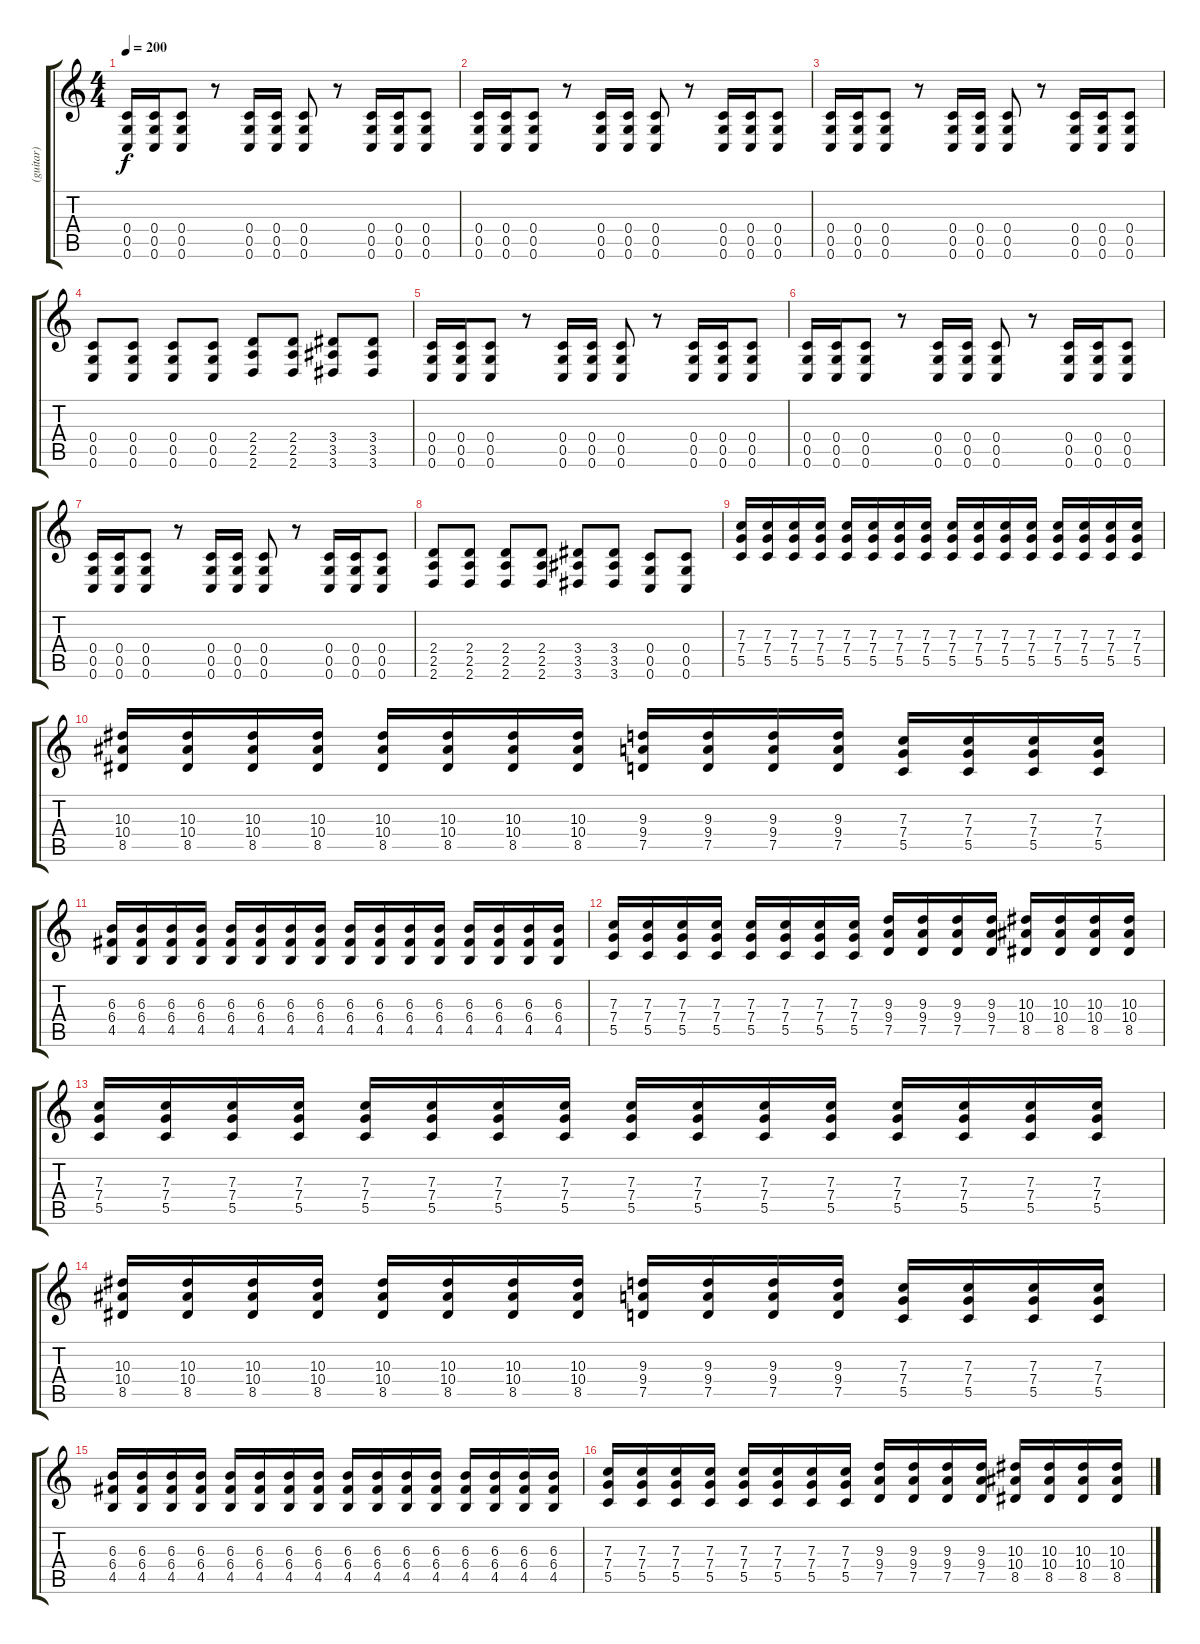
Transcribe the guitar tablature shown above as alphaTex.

\track ("(guitar)" "(guitar)") {instrument distortionguitar}
\staff {score tabs}
\tuning (D4 A3 F3 C3 G2 C2) {hide}
\ts (4 4)
\tempo 200
\clef g2
\ks c
(0.4 0.5 0.6).16{dy f} (0.4 0.5 0.6).16 (0.4 0.5 0.6).8 r.8 (0.4 0.5 0.6).16 (0.4 0.5 0.6).16 (0.4 0.5 0.6).8 r.8 (0.4 0.5 0.6).16 (0.4 0.5 0.6).16 (0.4 0.5 0.6).8 |
(0.4 0.5 0.6).16 (0.4 0.5 0.6).16 (0.4 0.5 0.6).8 r.8 (0.4 0.5 0.6).16 (0.4 0.5 0.6).16 (0.4 0.5 0.6).8 r.8 (0.4 0.5 0.6).16 (0.4 0.5 0.6).16 (0.4 0.5 0.6).8 |
(0.4 0.5 0.6).16 (0.4 0.5 0.6).16 (0.4 0.5 0.6).8 r.8 (0.4 0.5 0.6).16 (0.4 0.5 0.6).16 (0.4 0.5 0.6).8 r.8 (0.4 0.5 0.6).16 (0.4 0.5 0.6).16 (0.4 0.5 0.6).8 |
(0.4 0.5 0.6).8 (0.4 0.5 0.6).8 (0.4 0.5 0.6).8 (0.4 0.5 0.6).8 (2.4 2.5 2.6).8 (2.4 2.5 2.6).8 (3.4 3.5 3.6).8 (3.4 3.5 3.6).8 |
(0.4 0.5 0.6).16 (0.4 0.5 0.6).16 (0.4 0.5 0.6).8 r.8 (0.4 0.5 0.6).16 (0.4 0.5 0.6).16 (0.4 0.5 0.6).8 r.8 (0.4 0.5 0.6).16 (0.4 0.5 0.6).16 (0.4 0.5 0.6).8 |
(0.4 0.5 0.6).16 (0.4 0.5 0.6).16 (0.4 0.5 0.6).8 r.8 (0.4 0.5 0.6).16 (0.4 0.5 0.6).16 (0.4 0.5 0.6).8 r.8 (0.4 0.5 0.6).16 (0.4 0.5 0.6).16 (0.4 0.5 0.6).8 |
(0.4 0.5 0.6).16 (0.4 0.5 0.6).16 (0.4 0.5 0.6).8 r.8 (0.4 0.5 0.6).16 (0.4 0.5 0.6).16 (0.4 0.5 0.6).8 r.8 (0.4 0.5 0.6).16 (0.4 0.5 0.6).16 (0.4 0.5 0.6).8 |
(2.4 2.5 2.6).8 (2.4 2.5 2.6).8 (2.4 2.5 2.6).8 (2.4 2.5 2.6).8 (3.4 3.5 3.6).8 (3.4 3.5 3.6).8 (0.4 0.5 0.6).8 (0.4 0.5 0.6).8 |
(7.3 7.4 5.5).16 (7.3 7.4 5.5).16 (7.3 7.4 5.5).16 (7.3 7.4 5.5).16 (7.3 7.4 5.5).16 (7.3 7.4 5.5).16 (7.3 7.4 5.5).16 (7.3 7.4 5.5).16 (7.3 7.4 5.5).16 (7.3 7.4 5.5).16 (7.3 7.4 5.5).16 (7.3 7.4 5.5).16 (7.3 7.4 5.5).16 (7.3 7.4 5.5).16 (7.3 7.4 5.5).16 (7.3 7.4 5.5).16 |
(10.3 10.4 8.5).16 (10.3 10.4 8.5).16 (10.3 10.4 8.5).16 (10.3 10.4 8.5).16 (10.3 10.4 8.5).16 (10.3 10.4 8.5).16 (10.3 10.4 8.5).16 (10.3 10.4 8.5).16 (9.3 9.4 7.5).16 (9.3 9.4 7.5).16 (9.3 9.4 7.5).16 (9.3 9.4 7.5).16 (7.3 7.4 5.5).16 (7.3 7.4 5.5).16 (7.3 7.4 5.5).16 (7.3 7.4 5.5).16 |
(6.3 6.4 4.5).16 (6.3 6.4 4.5).16 (6.3 6.4 4.5).16 (6.3 6.4 4.5).16 (6.3 6.4 4.5).16 (6.3 6.4 4.5).16 (6.3 6.4 4.5).16 (6.3 6.4 4.5).16 (6.3 6.4 4.5).16 (6.3 6.4 4.5).16 (6.3 6.4 4.5).16 (6.3 6.4 4.5).16 (6.3 6.4 4.5).16 (6.3 6.4 4.5).16 (6.3 6.4 4.5).16 (6.3 6.4 4.5).16 |
(7.3 7.4 5.5).16 (7.3 7.4 5.5).16 (7.3 7.4 5.5).16 (7.3 7.4 5.5).16 (7.3 7.4 5.5).16 (7.3 7.4 5.5).16 (7.3 7.4 5.5).16 (7.3 7.4 5.5).16 (9.3 9.4 7.5).16 (9.3 9.4 7.5).16 (9.3 9.4 7.5).16 (9.3 9.4 7.5).16 (10.3 10.4 8.5).16 (10.3 10.4 8.5).16 (10.3 10.4 8.5).16 (10.3 10.4 8.5).16 |
(7.3 7.4 5.5).16 (7.3 7.4 5.5).16 (7.3 7.4 5.5).16 (7.3 7.4 5.5).16 (7.3 7.4 5.5).16 (7.3 7.4 5.5).16 (7.3 7.4 5.5).16 (7.3 7.4 5.5).16 (7.3 7.4 5.5).16 (7.3 7.4 5.5).16 (7.3 7.4 5.5).16 (7.3 7.4 5.5).16 (7.3 7.4 5.5).16 (7.3 7.4 5.5).16 (7.3 7.4 5.5).16 (7.3 7.4 5.5).16 |
(10.3 10.4 8.5).16 (10.3 10.4 8.5).16 (10.3 10.4 8.5).16 (10.3 10.4 8.5).16 (10.3 10.4 8.5).16 (10.3 10.4 8.5).16 (10.3 10.4 8.5).16 (10.3 10.4 8.5).16 (9.3 9.4 7.5).16 (9.3 9.4 7.5).16 (9.3 9.4 7.5).16 (9.3 9.4 7.5).16 (7.3 7.4 5.5).16 (7.3 7.4 5.5).16 (7.3 7.4 5.5).16 (7.3 7.4 5.5).16 |
(6.3 6.4 4.5).16 (6.3 6.4 4.5).16 (6.3 6.4 4.5).16 (6.3 6.4 4.5).16 (6.3 6.4 4.5).16 (6.3 6.4 4.5).16 (6.3 6.4 4.5).16 (6.3 6.4 4.5).16 (6.3 6.4 4.5).16 (6.3 6.4 4.5).16 (6.3 6.4 4.5).16 (6.3 6.4 4.5).16 (6.3 6.4 4.5).16 (6.3 6.4 4.5).16 (6.3 6.4 4.5).16 (6.3 6.4 4.5).16 |
(7.3 7.4 5.5).16 (7.3 7.4 5.5).16 (7.3 7.4 5.5).16 (7.3 7.4 5.5).16 (7.3 7.4 5.5).16 (7.3 7.4 5.5).16 (7.3 7.4 5.5).16 (7.3 7.4 5.5).16 (9.3 9.4 7.5).16 (9.3 9.4 7.5).16 (9.3 9.4 7.5).16 (9.3 9.4 7.5).16 (10.3 10.4 8.5).16 (10.3 10.4 8.5).16 (10.3 10.4 8.5).16 (10.3 10.4 8.5).16
